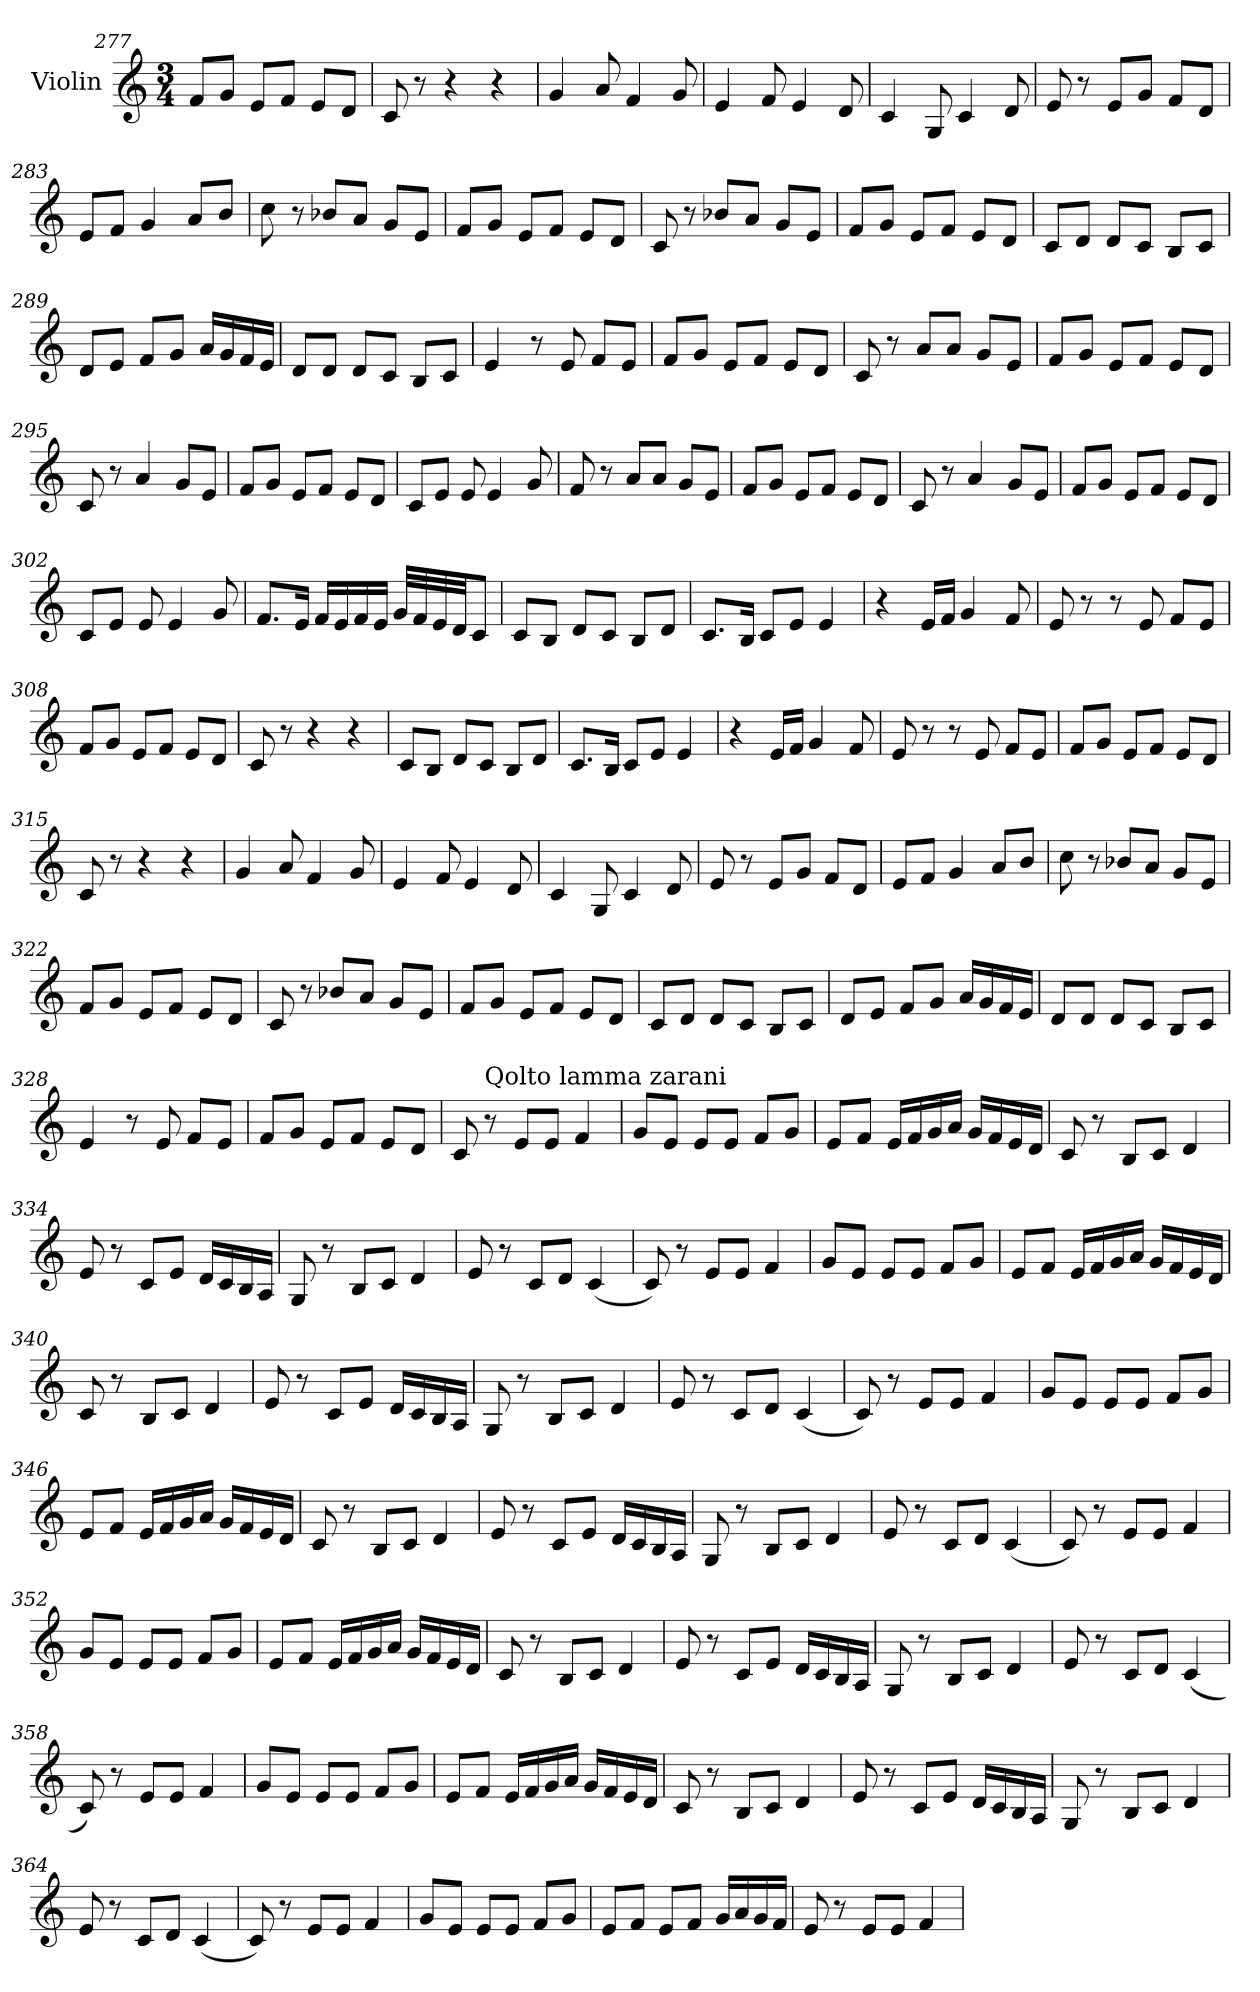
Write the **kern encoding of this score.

**kern
*part1
*staff1
*I"Violin
!!LO:LB:g=z
*clefG2
*k[]
*M3/4
=277
8f/L
8g/J
8e/L
8f/J
8e/L
8d/J
=278
8c/
8r
4r
4r
=279
4g/
8a/
4f/
8g/
=280
4e/
8f/
4e/
8d/
=281
4c/
8G/
4c/
8d/
=282
8e/
8r
8e/L
8g/J
8f/L
8d/J
!!LO:LB:g=z
=283
8e/L
8f/J
4g/
8a/L
8b/J
=284
8cc\
8r
8b-X/L
8a/J
8g/L
8e/J
=285
8f/L
8g/J
8e/L
8f/J
8e/L
8d/J
=286
8c/
8r
8b-X/L
8a/J
8g/L
8e/J
=287
8f/L
8g/J
8e/L
8f/J
8e/L
8d/J
=288
8c/L
8d/J
8d/L
8c/J
8B/L
8c/J
!!LO:LB:g=z
=289
8d/L
8e/J
8f/L
8g/J
16a/LL
16g/
16f/
16e/JJ
=290
8d/L
8d/J
8d/L
8c/J
8B/L
8c/J
=291
4e/
8r
8e/
8f/L
8e/J
=292
8f/L
8g/J
8e/L
8f/J
8e/L
8d/J
=293
8c/
8r
8a/L
8a/J
8g/L
8e/J
=294
8f/L
8g/J
8e/L
8f/J
8e/L
8d/J
!!LO:LB:g=z
=295
8c/
8r
4a/
8g/L
8e/J
=296
8f/L
8g/J
8e/L
8f/J
8e/L
8d/J
=297
8c/L
8e/J
8e/
4e/
8g/
=298
8f/
8r
8a/L
8a/J
8g/L
8e/J
=299
8f/L
8g/J
8e/L
8f/J
8e/L
8d/J
=300
8c/
8r
4a/
8g/L
8e/J
!!LO:LB:g=z
=301
8f/L
8g/J
8e/L
8f/J
8e/L
8d/J
=302
8c/L
8e/J
8e/
4e/
8g/
=303
8.f/L
16e/Jk
16f/LL
16e/
16f/
16e/JJ
32g/LLL
32f/
32e/
32d/JJ
8c/J
=304
8c/L
8B/J
8d/L
8c/J
8B/L
8d/J
=305
8.c/L
16B/Jk
8c/L
8e/J
4e/
!!LO:LB:g=z
=306
4r
16e/LL
16f/JJ
4g/
8f/
=307
8e/
8r
8r
8e/
8f/L
8e/J
=308
8f/L
8g/J
8e/L
8f/J
8e/L
8d/J
=309
8c/
8r
4r
4r
=310
8c/L
8B/J
8d/L
8c/J
8B/L
8d/J
=311
8.c/L
16B/Jk
8c/L
8e/J
4e/
!!LO:PB:g=z
=312
4r
16e/LL
16f/JJ
4g/
8f/
=313
8e/
8r
8r
8e/
8f/L
8e/J
=314
8f/L
8g/J
8e/L
8f/J
8e/L
8d/J
=315
8c/
8r
4r
4r
=316
4g/
8a/
4f/
8g/
=317
4e/
8f/
4e/
8d/
!!LO:LB:g=z
=318
4c/
8G/
4c/
8d/
=319
8e/
8r
8e/L
8g/J
8f/L
8d/J
=320
8e/L
8f/J
4g/
8a/L
8b/J
=321
8cc\
8r
8b-X/L
8a/J
8g/L
8e/J
=322
8f/L
8g/J
8e/L
8f/J
8e/L
8d/J
=323
8c/
8r
8b-X/L
8a/J
8g/L
8e/J
!!LO:LB:g=z
=324
8f/L
8g/J
8e/L
8f/J
8e/L
8d/J
=325
8c/L
8d/J
8d/L
8c/J
8B/L
8c/J
=326
8d/L
8e/J
8f/L
8g/J
16a/LL
16g/
16f/
16e/JJ
=327
8d/L
8d/J
8d/L
8c/J
8B/L
8c/J
=328
4e/
8r
8e/
8f/L
8e/J
=329
8f/L
8g/J
8e/L
8f/J
8e/L
8d/J
!!LO:LB:g=z
=330
*MM60
8c/
!LO:TX:a:t=Qolto lamma zarani
8r
8e/L
8e/J
4f/
=331
8g/L
8e/J
8e/L
8e/J
8f/L
8g/J
=332
8e/L
8f/J
16e/LL
16f/
16g/
16a/JJ
16g/LL
16f/
16e/
16d/JJ
=333
8c/
8r
8B/L
8c/J
4d/
=334
8e/
8r
8c/L
8e/J
16d/LL
16c/
16B/
16A/JJ
!!LO:LB:g=z
=335
8G/
8r
8B/L
8c/J
4d/
=336
8e/
8r
8c/L
8d/J
(<4c/
=337
8c/)
8r
8e/L
8e/J
4f/
=338
8g/L
8e/J
8e/L
8e/J
8f/L
8g/J
=339
8e/L
8f/J
16e/LL
16f/
16g/
16a/JJ
16g/LL
16f/
16e/
16d/JJ
=340
8c/
8r
8B/L
8c/J
4d/
!!LO:LB:g=z
=341
8e/
8r
8c/L
8e/J
16d/LL
16c/
16B/
16A/JJ
=342
8G/
8r
8B/L
8c/J
4d/
=343
8e/
8r
8c/L
8d/J
(<4c/
=344
8c/)
8r
8e/L
8e/J
4f/
=345
8g/L
8e/J
8e/L
8e/J
8f/L
8g/J
!!LO:LB:g=z
=346
8e/L
8f/J
16e/LL
16f/
16g/
16a/JJ
16g/LL
16f/
16e/
16d/JJ
=347
8c/
8r
8B/L
8c/J
4d/
=348
8e/
8r
8c/L
8e/J
16d/LL
16c/
16B/
16A/JJ
=349
8G/
8r
8B/L
8c/J
4d/
=350
8e/
8r
8c/L
8d/J
(<4c/
!!LO:LB:g=z
=351
8c/)
8r
8e/L
8e/J
4f/
=352
8g/L
8e/J
8e/L
8e/J
8f/L
8g/J
=353
8e/L
8f/J
16e/LL
16f/
16g/
16a/JJ
16g/LL
16f/
16e/
16d/JJ
=354
8c/
8r
8B/L
8c/J
4d/
=355
8e/
8r
8c/L
8e/J
16d/LL
16c/
16B/
16A/JJ
!!LO:PB:g=z
=356
8G/
8r
8B/L
8c/J
4d/
=357
8e/
8r
8c/L
8d/J
(<4c/
=358
8c/)
8r
8e/L
8e/J
4f/
=359
8g/L
8e/J
8e/L
8e/J
8f/L
8g/J
=360
8e/L
8f/J
16e/LL
16f/
16g/
16a/JJ
16g/LL
16f/
16e/
16d/JJ
=361
8c/
8r
8B/L
8c/J
4d/
!!LO:LB:g=z
=362
8e/
8r
8c/L
8e/J
16d/LL
16c/
16B/
16A/JJ
=363
8G/
8r
8B/L
8c/J
4d/
=364
8e/
8r
8c/L
8d/J
(<4c/
=365
8c/)
8r
8e/L
8e/J
4f/
=366
8g/L
8e/J
8e/L
8e/J
8f/L
8g/J
!!LO:LB:g=z
=367
8e/L
8f/J
8e/L
8f/J
16g/LL
16a/
16g/
16f/JJ
=368
8e/
8r
8e/L
8e/J
4f/
=
*-
